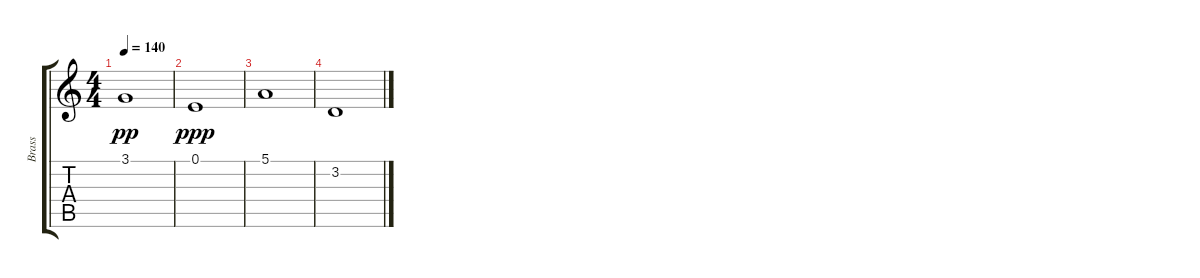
\track ("Brass" "Brass") {instrument brasssection}
\staff {score tabs}
\tuning (E4 B3 G3 D3 A2 E2) {hide}
\ts (4 4)
\tempo 140
\clef g2
\ks c
3.1.1{dy pp} |
0.1.1{dy ppp} |
5.1.1 |
3.2.1
